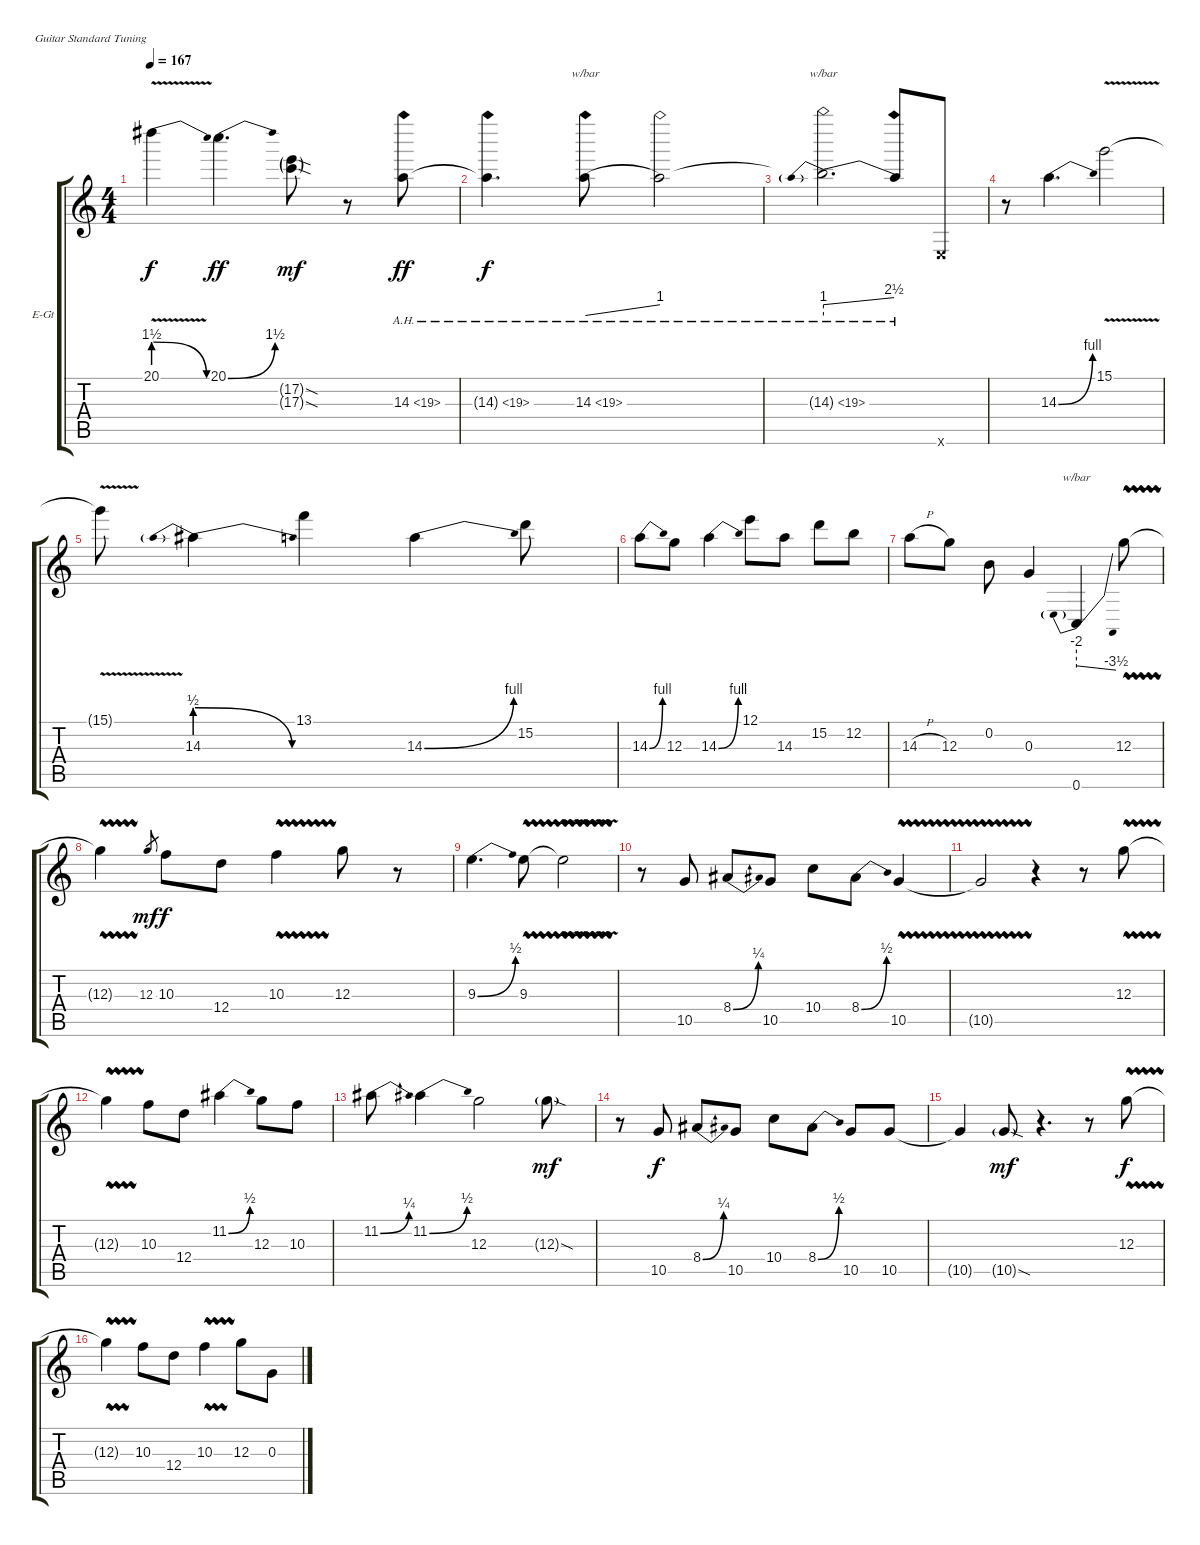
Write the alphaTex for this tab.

\bracketExtendMode groupsimilarinstruments
\firstSystemTrackNameOrientation horizontal
\otherSystemsTrackNameOrientation horizontal
\track ("Lead w/chorus" "E-Gt") {instrument overdrivenguitar}
\staff {score tabs}
\tuning (E4 B3 G3 D3 A2 E2)
\ts (4 4)
\tempo 167
\clef g2
\ks c
20.1{be (release 0 6 60 0) v t}.4{dy f} 20.1{be (bend 0 0 60 6)}.4{d dy ff} (17.2{sod g} 17.3{sod g}).8{dy mf} r.8 14.3{ah 5}.8{dy ff} |
14.3{ah 5 t}.4{d dy f} 14.3{ah 5}.8{tbe (dive default 0 0 60 4)} 14.3{ah 5 t}.2 |
14.3{ah 5 t}.2{d tbe (predivedive default 0 4 60 10)} 14.3{ah 5 t}.8 0.6{x}.8 |
r.8 14.3{be (bend 0 0 60 4)}.4{d} 15.1{v}.2 |
15.1{v t}.8 14.3{be (prebendrelease 0 2 60 0)}.4 13.1.4 14.3{be (bend 0 0 60 4)}.4 15.2.8 |
14.3{be (bend 0 0 60 4)}.8 12.3.8 14.3{be (bend 0 0 60 4)}.4 12.1.8 14.3.8 15.2.8 12.2.8 |
14.3{h}.8 12.3.8 0.2.8 0.3.4 0.6.4{tbe (predivedive default 0 -8 60 -14)} 12.3{vw}.8 |
12.3{vw t}.4 12.3.8{gr dy mf} 10.3.8{dy f} 12.4.8 10.3{vw}.4 12.3.8 r.8 |
9.3{be (bend 0 0 60 2)}.4{d} 9.3{vw}.8 9.3{v t}.2 |
r.8 10.5.8 8.4{be (bend 0 0 60 1)}.8 10.5.8 10.4.8 8.4{be (bend 0 0 60 2)}.8 10.5{vw}.4 |
10.5{vw t}.2 r.4 r.8 12.3{vw}.8 |
12.3{vw t}.4 10.3.8 12.4.8 11.2{be (bend 0 0 60 2)}.4 12.3.8 10.3.8 |
11.2{be (bend 0 0 60 1)}.8 11.2{be (bend 0 0 60 2)}.4 12.3.2 12.3{sod g}.8{dy mf} |
r.8 10.5.8{dy f} 8.4{be (bend 0 0 60 1)}.8 10.5.8 10.4.8 8.4{be (bend 0 0 60 2)}.8 10.5.8 10.5.8 |
10.5{t}.4 10.5{sod g}.8{dy mf} r.4{d} r.8 12.3{vw}.8{dy f} |
12.3{vw t}.4 10.3.8 12.4.8 10.3{vw}.4 12.3.8 0.3.8
